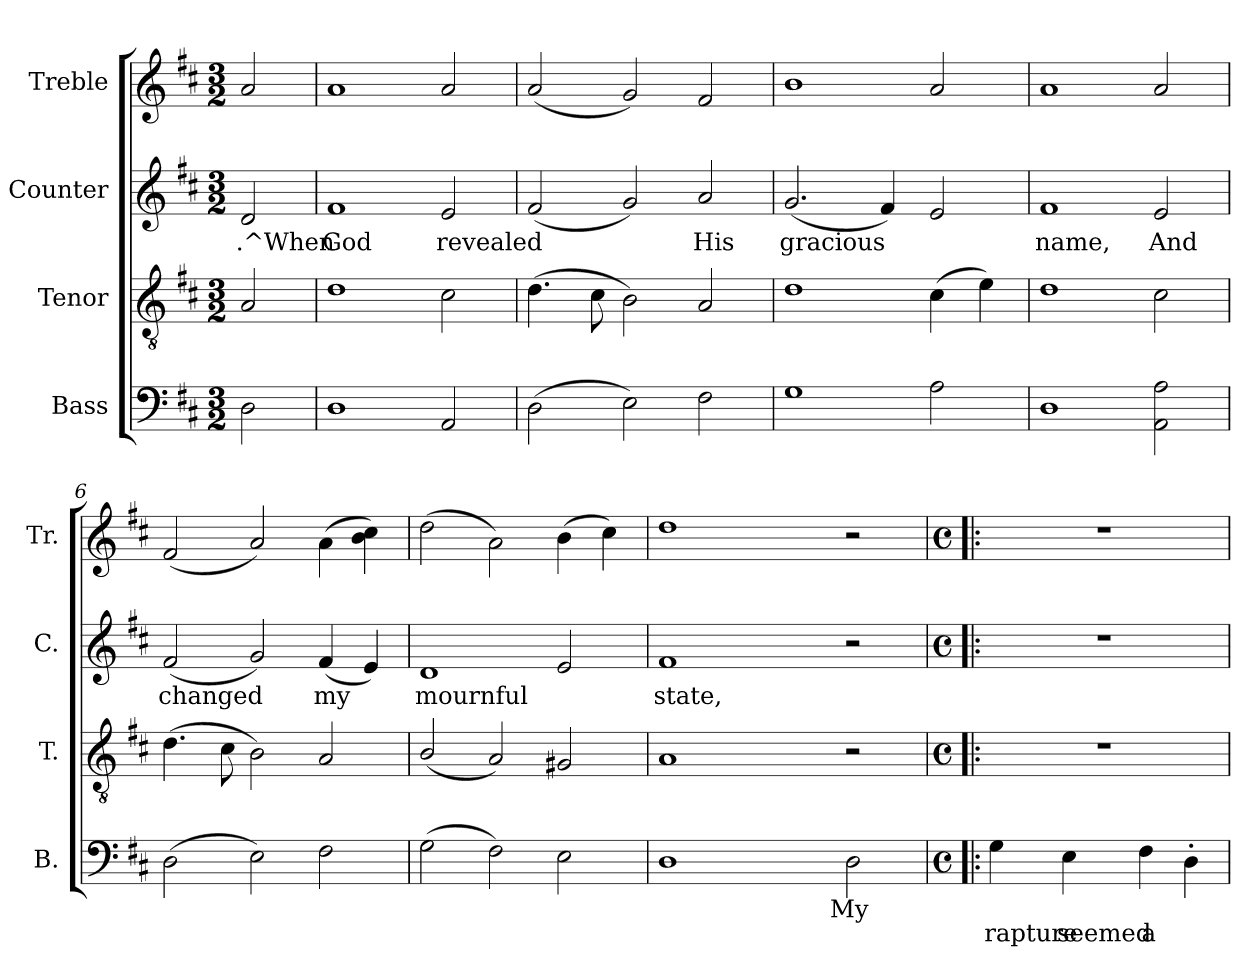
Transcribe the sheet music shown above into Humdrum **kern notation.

**kern	**text	**kern	**text	**kern	**text	**kern	**text
*part4	*part4	*part3	*part3	*part2	*part2	*part1	*part1
*staff4	*staff4	*staff3	*staff3	*staff2	*staff2	*staff1	*staff1
*I"Bass	*	*I"Tenor	*	*I"Counter	*	*I"Treble	*
*I'B.	*	*I'T.	*	*I'C.	*	*I'Tr.	*
!!LO:PB:g=z
*stria5	*	*stria5	*	*stria5	*	*stria5	*
*clefF4	*	*clefGv2	*	*clefG2	*	*clefG2	*
*k[f#c#]	*	*k[f#c#]	*	*k[f#c#]	*	*k[f#c#]	*
*D:	*	*D:	*	*D:	*	*D:	*
*M3/2	*	*M3/2	*	*M3/2	*	*M3/2	*
=1	=1	=1	=1	=1	=1	=1	=1
!	!LO:LY:b	!	!LO:LY:b	!	!LO:LY:b:rj	!	!LO:LY:b
2D\	.	2A/	.	2d/	.^When	2a/	.
=2	=2	=2	=2	=2	=2	=2	=2
!	!LO:LY:b	!	!LO:LY:b	!	!LO:LY:b:rj	!	!LO:LY:b
1D	.	1d	.	1f#	God	1a	.
!	!LO:LY:b	!	!LO:LY:b	!	!LO:LY:b:rj	!	!LO:LY:b
2AA/	.	2c#\	.	2e/	revealed	2a/	.
=3	=3	=3	=3	=3	=3	=3	=3
!	!LO:LY:b	!	!LO:LY:b	!	!LO:LY:b:rj	!	!LO:LY:b
(>2D\	.	(>4.d\	.	(<2f#/	.	(<2a/	.
!	!	!	!LO:LY:b	!	!	!	!
.	.	8c#\	.	.	.	.	.
!	!LO:LY:b	!	!LO:LY:b	!	!LO:LY:b:rj	!	!LO:LY:b
2E\)	.	2B\)	.	2g/)	.	2g/)	.
!	!LO:LY:b	!	!LO:LY:b	!	!LO:LY:b:rj	!	!LO:LY:b
2F#\	.	2A/	.	2a/	His	2f#/	.
=4	=4	=4	=4	=4	=4	=4	=4
!	!LO:LY:b	!	!LO:LY:b	!	!LO:LY:b:rj	!	!LO:LY:b
1G	.	1d	.	(<2.g/	gracious	1b	.
!	!	!	!	!	!LO:LY:b:rj	!	!
.	.	.	.	4f#/)	.	.	.
!	!LO:LY:b	!	!LO:LY:b	!	!LO:LY:b:rj	!	!LO:LY:b
2A\	.	(>4c#\	.	2e/	.	2a/	.
!	!	!	!LO:LY:b	!	!	!	!
.	.	4e\)	.	.	.	.	.
=5	=5	=5	=5	=5	=5	=5	=5
!	!LO:LY:b	!	!LO:LY:b	!	!LO:LY:b:rj	!	!LO:LY:b
1D	.	1d	.	1f#	name,	1a>	.
!	!LO:LY:b	!	!LO:LY:b	!	!LO:LY:b:rj	!	!LO:LY:b
2A\ 2AA\	.	2c#\	.	2e/	And	2a/	.
=6	=6	=6	=6	=6	=6	=6	=6
!	!LO:LY:b	!	!LO:LY:b	!	!LO:LY:b:rj	!	!LO:LY:b
(>2D\	.	(>4.d\	.	(<2f#/	changed	(<2f#/	.
!	!	!	!LO:LY:b	!	!	!	!
.	.	8c#\	.	.	.	.	.
!	!LO:LY:b	!	!LO:LY:b	!	!LO:LY:b:rj	!	!LO:LY:b
2E\)	.	2B\)	.	2g/)	.	2a/)	.
!	!LO:LY:b	!	!LO:LY:b	!	!LO:LY:b:rj	!	!LO:LY:b
2F#\	.	2A/	.	(<4f#/	my	(>4a\	.
!	!	!	!	!	!LO:LY:b:rj	!	!LO:LY:b
.	.	.	.	4e/)	.	4b\> 4cc#\>)	.
=7	=7	=7	=7	=7	=7	=7	=7
!	!LO:LY:b	!	!LO:LY:b	!	!LO:LY:b:rj	!	!LO:LY:b
(>2G\	.	(<2B/	.	1d	mournful	(>2dd\	.
!	!LO:LY:b	!	!LO:LY:b	!	!	!	!LO:LY:b
2F#\)	.	2A/)	.	.	.	2a\)	.
!	!LO:LY:b	!	!LO:LY:b	!	!LO:LY:b:rj	!	!LO:LY:b
2E\	.	2G#X/	.	2e/	.	(>4b\	.
!	!	!	!	!	!	!	!LO:LY:b
.	.	.	.	.	.	4cc#\)	.
=8	=8	=8	=8	=8	=8	=8	=8
!	!LO:LY:b	!	!LO:LY:b	!	!LO:LY:b:rj	!	!LO:LY:b
*^	*	*	*	*	*	*	*
1D	2ryy	.	1A	.	1f#	state,	1dd	.
.	4ryy	.	.	.	.	.	.	.
.	8ryy	.	.	.	.	.	.	.
.	16ryy	.	.	.	.	.	.	.
.	64ryy	.	.	.	.	.	.	.
!	!LO:TX:b:t=My	!	!	!	!	!	!	!
.	2ryy	.	.	.	.	.	.	.
!	!	!LO:LY:b	!	!	!	!	!	!
2D\	.	.	2r	.	2r	.	2r	.
.	32.ryy	.	.	.	.	.	.	.
*v	*v	*	*	*	*	*	*	*
=9!|:	=9!|:	=9!|:	=9!|:	=9!|:	=9!|:	=9!|:	=9!|:
*M4/4	*	*M4/4	*	*M4/4	*	*M4/4	*
*met(c)	*	*met(c)	*	*met(c)	*	*met(c)	*
*^	*	*	*	*	*	*	*
!	!	!LO:LY:b	!	!	!	!	!	!
*v	*v	*	*	*	*	*	*	*
4G\	rapture	1r	.	1r	.	1r	.
!	!LO:LY:b	!	!	!	!	!	!
4E\	seemed	.	.	.	.	.	.
!	!LO:LY:b	!	!	!	!	!	!
4F#\	a	.	.	.	.	.	.
!	!LO:LY:b	!	!	!	!	!	!
4D'<\	.	.	.	.	.	.	.
=	=	=	=	=	=	=	=
*-	*-	*-	*-	*-	*-	*-	*-
